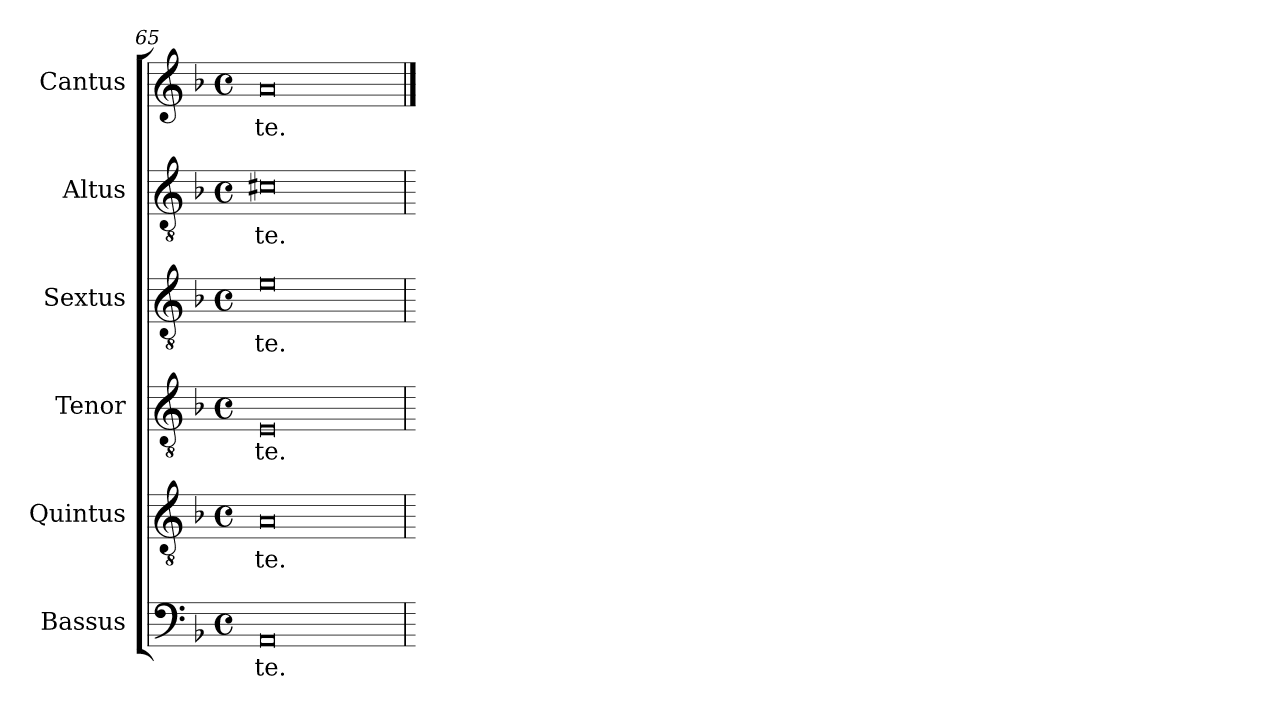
**kern	**text	**kern	**text	**kern	**text	**kern	**text	**kern	**text	**kern	**text
*part6	*part6	*part5	*part5	*part4	*part4	*part3	*part3	*part2	*part2	*part1	*part1
*staff6	*staff6	*staff5	*staff5	*staff4	*staff4	*staff3	*staff3	*staff2	*staff2	*staff1	*staff1
*I"Bassus	*	*I"Quintus	*	*I"Tenor	*	*I"Sextus	*	*I"Altus	*	*I"Cantus	*
*clefF4	*	*clefGv2	*	*clefGv2	*	*clefGv2	*	*clefGv2	*	*clefG2	*
*k[b-]	*	*k[b-]	*	*k[b-]	*	*k[b-]	*	*k[b-]	*	*k[b-]	*
*F:	*	*F:	*	*F:	*	*F:	*	*F:	*	*F:	*
*M4/4	*	*M4/4	*	*M4/4	*	*M4/4	*	*M4/4	*	*M4/4	*
*met(c)	*	*met(c)	*	*met(c)	*	*met(c)	*	*met(c)	*	*met(c)	*
=65	=65	=65	=65	=65	=65	=65	=65	=65	=65	=65	=65
!	!LO:LY:b:cj	!	!LO:LY:b:cj	!	!LO:LY:b:cj	!	!LO:LY:b:cj	!	!LO:LY:b:cj	!	!LO:LY:b:cj
0AA	te.	0A	te.	0E	te.	0e	te.	0c#X	te.	0a	te.
=	==	=	==	=	==	=	==	=	==	==	==
*-	*-	*-	*-	*-	*-	*-	*-	*-	*-	*-	*-
